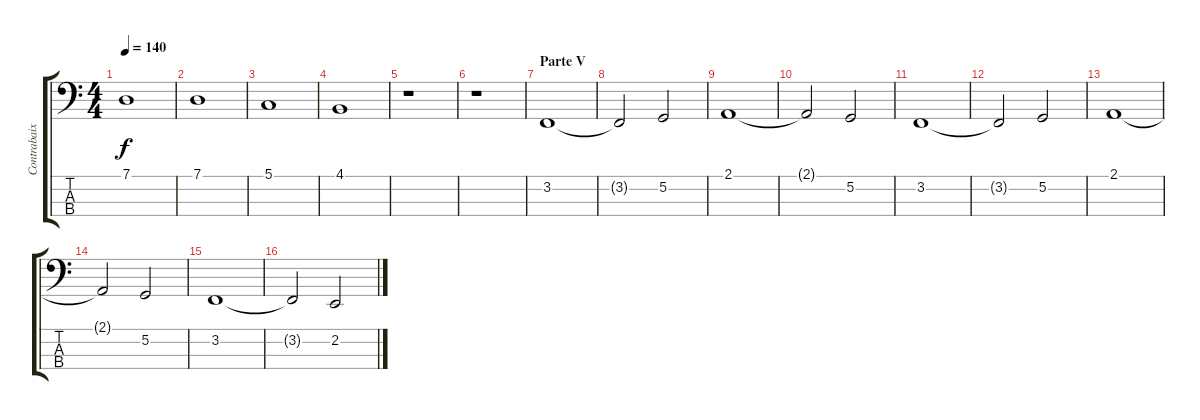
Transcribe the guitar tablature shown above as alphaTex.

\track ("Contrabaixo" "Contrabaix") {instrument tremolostrings}
\staff {score tabs}
\tuning (G2 D2 A1 E1) {hide}
\ts (4 4)
\tempo 140
\clef f4
\ks c
7.1.1{dy f} |
7.1.1 |
5.1.1 |
4.1.1 |
r.1 |
r.1 |
\section ("" "Parte V")
3.2.1 |
3.2{t}.2 5.2.2 |
2.1.1 |
2.1{t}.2 5.2.2 |
3.2.1 |
3.2{t}.2 5.2.2 |
2.1.1 |
2.1{t}.2 5.2.2 |
3.2.1 |
3.2{t}.2 2.2.2
